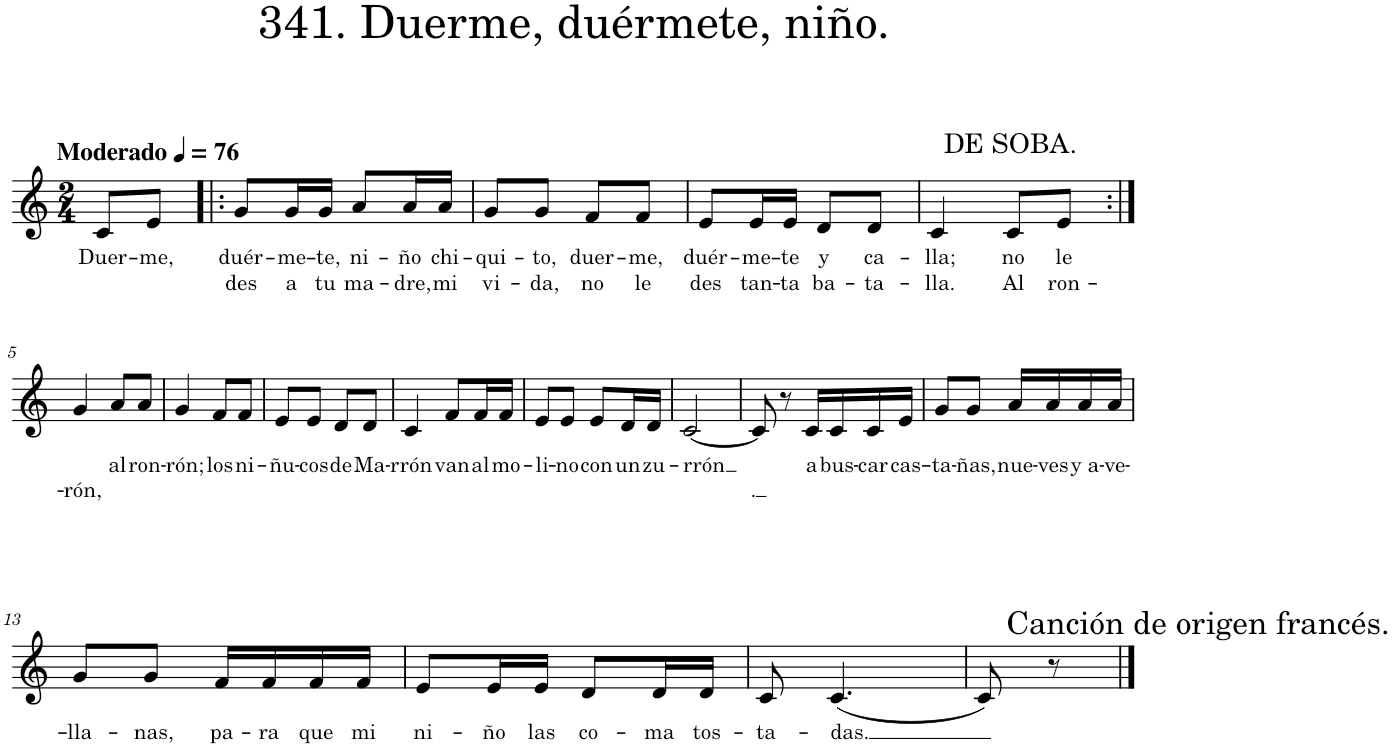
**kern	**text	**text
*part1	*part1	*part1
*staff1	*staff1	*staff1
*I"Piano	*	*
*I'Pno.	*	*
*clefG2	*	*
*k[]	*	*
*M2/4	*	*
*MM76	*	*
=	=	=
!LO:TX:a:B:t=Moderado	!	!
!	!LO:LY:b	!
8c/L	Duer-	.
!LO:TX:a:t=DE SOBA.	!	!
!	!LO:LY:b	!
8e/J	-me,	.
=1!|:	=1!|:	=1!|:
!	!LO:LY:b	!LO:LY:b
8g/L	duér-	des
!	!LO:LY:b	!LO:LY:b
16g/L	-me-	a
!	!LO:LY:b	!LO:LY:b
16g/JJ	-te,	tu
!	!LO:LY:b	!LO:LY:b
8a/L	ni-	ma-
!	!LO:LY:b	!LO:LY:b
16a/L	-ño	-dre,
!	!LO:LY:b	!LO:LY:b
16a/JJ	chi-	mi
=2	=2	=2
!	!LO:LY:b	!LO:LY:b
8g/L	-qui-	vi-
!	!LO:LY:b	!LO:LY:b
8g/J	-to,	-da,
!	!LO:LY:b	!LO:LY:b
8f/L	duer-	no
!	!LO:LY:b	!LO:LY:b
8f/J	-me,	le
=3	=3	=3
!	!LO:LY:b	!LO:LY:b
8e/L	duér-	des
!	!LO:LY:b	!LO:LY:b
16e/L	-me-	tan-
!	!LO:LY:b	!LO:LY:b
16e/JJ	-te	-ta
!	!LO:LY:b	!LO:LY:b
8d/L	y	ba-
!	!LO:LY:b	!LO:LY:b
8d/J	ca-	-ta-
=4	=4	=4
!	!LO:LY:b	!LO:LY:b
4c/	-lla;	-lla.
!	!LO:LY:b	!LO:LY:b
8c/L	no	Al
!	!LO:LY:b	!LO:LY:b
8e/J	le	ron-
!!LO:LB:g=z
=5:|!	=5:|!	=5:|!
!	!	!LO:LY:b
4g/	.	-rón,
!	!LO:LY:b	!
8a/L	al	.
!	!LO:LY:b	!
8a/J	ron-	.
=6	=6	=6
!	!LO:LY:b	!
4g/	-rón;	.
!	!LO:LY:b	!
8f/L	los	.
!	!LO:LY:b	!
8f/J	ni-	.
=7	=7	=7
!	!LO:LY:b	!
8e/L	-ñu-	.
!	!LO:LY:b	!
8e/J	-cos	.
!	!LO:LY:b	!
8d/L	de	.
!	!LO:LY:b	!
8d/J	Ma-	.
=8	=8	=8
!	!LO:LY:b	!
4c/	-rrón	.
!	!LO:LY:b	!
8f/L	van	.
!	!LO:LY:b	!
16f/L	al	.
!	!LO:LY:b	!
16f/JJ	mo-	.
=9	=9	=9
!	!LO:LY:b	!
8e/L	-li-	.
!	!LO:LY:b	!
8e/J	-no	.
!	!LO:LY:b	!
8e/L	con	.
!	!LO:LY:b	!
16d/L	un	.
!	!LO:LY:b	!
16d/JJ	zu-	.
=10	=10	=10
!	!LO:LY:b	!
[2c/	-rrón	.
=11	=11	=11
!	!	!LO:LY:b
8c/]	.	.
8r	.	.
!	!LO:LY:b	!
16c/LL	a	.
!	!LO:LY:b	!
16c/	bus-	.
!	!LO:LY:b	!
16c/	-car	.
!	!LO:LY:b	!
16e/JJ	cas-	.
=12	=12	=12
!	!LO:LY:b	!
8g/L	-ta-	.
!	!LO:LY:b	!
8g/J	-ñas,	.
!LO:TX:b:t=Canción de origen francés.	!	!
!	!LO:LY:b	!
16a/LL	nue-	.
!	!LO:LY:b	!
16a/	-ves	.
!	!LO:LY:b	!
16a/	y a-	.
!	!LO:LY:b	!
16a/JJ	-ve-	.
!!LO:LB:g=z
=13	=13	=13
!	!LO:LY:b	!
8g/L	-lla-	.
!	!LO:LY:b	!
8g/J	-nas,	.
!	!LO:LY:b	!
16f/LL	pa-	.
!	!LO:LY:b	!
16f/	-ra	.
!	!LO:LY:b	!
16f/	que	.
!	!LO:LY:b	!
16f/JJ	mi	.
=14	=14	=14
!	!LO:LY:b	!
8e/L	ni-	.
!	!LO:LY:b	!
16e/L	-ño	.
!	!LO:LY:b	!
16e/JJ	las	.
!	!LO:LY:b	!
8d/L	co-	.
!	!LO:LY:b	!
16d/L	-ma	.
!	!LO:LY:b	!
16d/JJ	tos-	.
=15	=15	=15
!	!LO:LY:b	!
8c/	-ta-	.
!	!LO:LY:b	!
(4.c/	-das.	.
=16	=16	=16
8c/)	.	.
8r	.	.
==	==	==
*-	*-	*-
